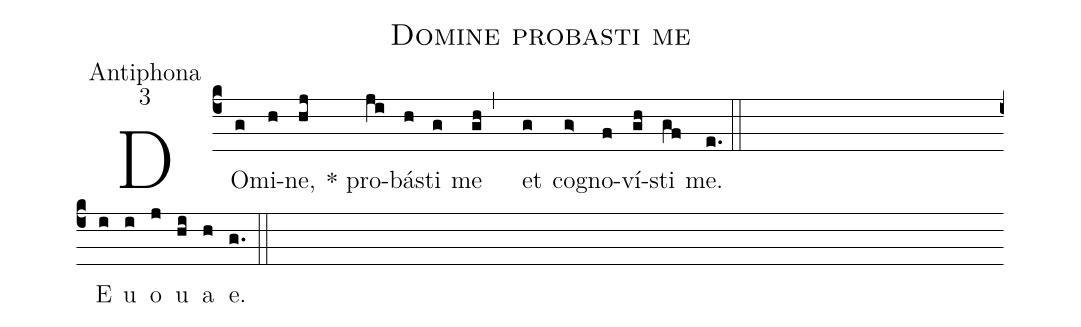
name:Domine probasti me;
office-part:Antiphona;
mode:3;
%%
(c4)DO(g)mi(h)ne,(hj) * pro(ji)bá(h)sti(g) me(gh,) et(g) co(g>)gno(f)ví(gh)sti(gf) me.(e.) (::Z) E(i) u(i) o(j) u(hi) a(h) e.(g.) (::)
